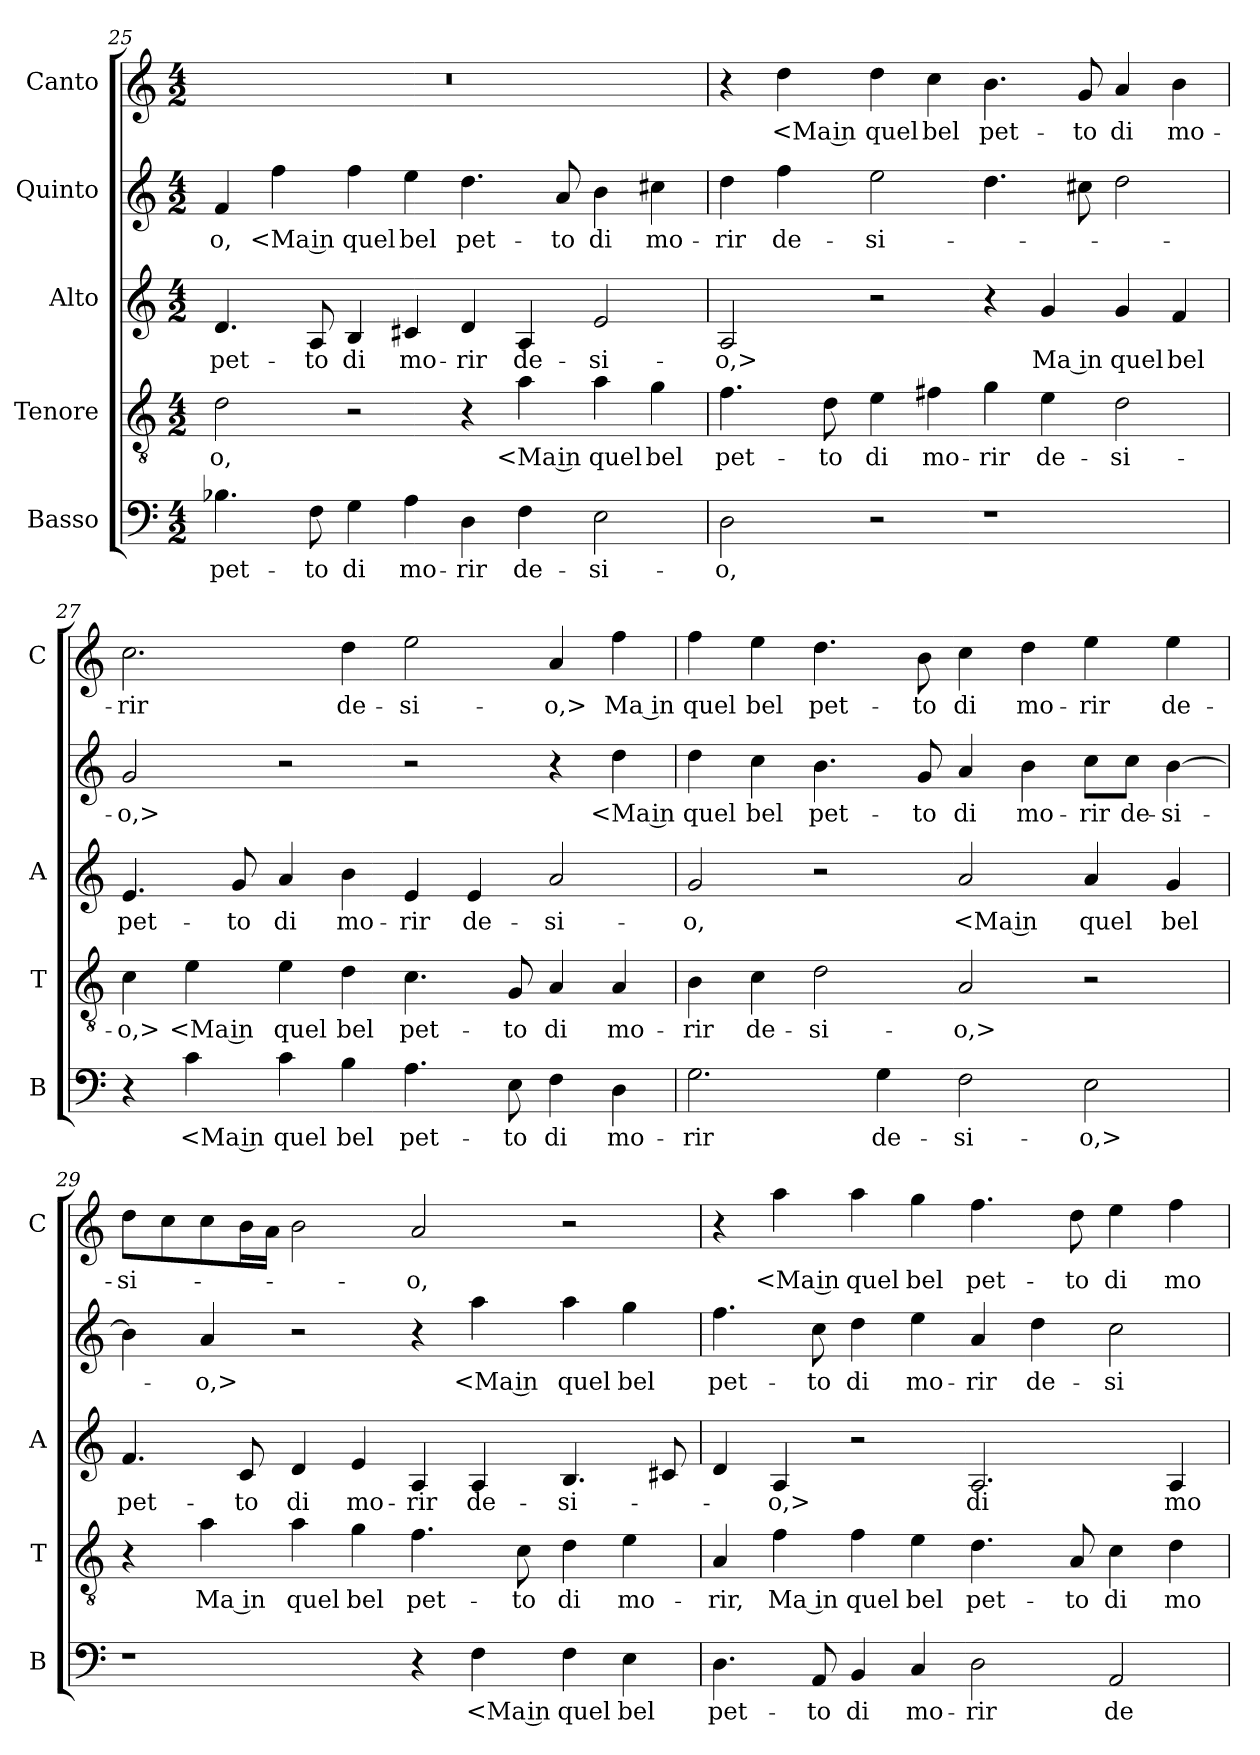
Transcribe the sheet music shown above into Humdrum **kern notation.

**kern	**text	**kern	**text	**kern	**text	**kern	**text	**kern	**text
*part5	*part5	*part4	*part4	*part3	*part3	*part2	*part2	*part1	*part1
*staff5	*staff5	*staff4	*staff4	*staff3	*staff3	*staff2	*staff2	*staff1	*staff1
*I"Basso	*	*I"Tenore	*	*I"Alto	*	*I"Quinto	*	*I"Canto	*
*I'B	*	*I'T	*	*I'A	*	*	*	*I'C	*
*clefF4	*	*clefGv2	*	*clefG2	*	*clefG2	*	*clefG2	*
*k[]	*	*k[]	*	*k[]	*	*k[]	*	*k[]	*
*M4/2	*	*M4/2	*	*M4/2	*	*M4/2	*	*M4/2	*
=25	=25	=25	=25	=25	=25	=25	=25	=25	=25
4.B-X	pet-	2d	-o,	4.d	pet-	4f	-o,	0r	.
.	.	.	.	.	.	4ff	<Ma in	.	.
8F	-to	.	.	8A	-to	.	.	.	.
4G	di	2r	.	4B	di	4ff	quel	.	.
4A	mo-	.	.	4c#X	mo-	4ee	bel	.	.
4D	-rir	4r	.	4d	-rir	4.dd	pet-	.	.
4F	de-	4a	<Ma in	4A	de-	.	.	.	.
.	.	.	.	.	.	8a	-to	.	.
2E	-si-	4a	quel	2e	-si-	4b	di	.	.
.	.	4g	bel	.	.	4cc#X	mo-	.	.
=26	=26	=26	=26	=26	=26	=26	=26	=26	=26
2D	-o,	4.f	pet-	2A	-o,>	4dd	-rir	4r	.
.	.	.	.	.	.	4ff	de-	4dd	<Ma in
.	.	8d	-to	.	.	.	.	.	.
2r	.	4e	di	2r	.	2ee	-si-	4dd	quel
.	.	4f#X	mo-	.	.	.	.	4cc	bel
1r	.	4g	-rir	4r	.	4.dd	.	4.b	pet-
.	.	4e	de-	4g	Ma in	.	.	.	.
.	.	.	.	.	.	8cc#X	.	8g	-to
.	.	2d	-si-	4g	quel	2dd	.	4a	di
.	.	.	.	4f	bel	.	.	4b	mo-
=27	=27	=27	=27	=27	=27	=27	=27	=27	=27
4r	.	4c	-o,>	4.e	pet-	2g	-o,>	2.cc	-rir
4c	<Ma in	4e	<Ma in	.	.	.	.	.	.
.	.	.	.	8g	-to	.	.	.	.
4c	quel	4e	quel	4a	di	2r	.	.	.
4B	bel	4d	bel	4b	mo-	.	.	4dd	de-
4.A	pet-	4.c	pet-	4e	-rir	2r	.	2ee	-si-
.	.	.	.	4e	de-	.	.	.	.
8E	-to	8G	-to	.	.	.	.	.	.
4F	di	4A	di	2a	-si-	4r	.	4a	-o,>
4D	mo-	4A	mo-	.	.	4dd	<Ma in	4ff	Ma in
=28	=28	=28	=28	=28	=28	=28	=28	=28	=28
2.G	-rir	4B	-rir	2g	-o,	4dd	quel	4ff	quel
.	.	4c	de-	.	.	4cc	bel	4ee	bel
.	.	2d	-si-	2r	.	4.b	pet-	4.dd	pet-
4G	de-	.	.	.	.	.	.	.	.
.	.	.	.	.	.	8g	-to	8b	-to
2F	-si-	2A	-o,>	2a	<Ma in	4a	di	4cc	di
.	.	.	.	.	.	4b	mo-	4dd	mo-
2E	-o,>	2r	.	4a	quel	8cc\L	-rir	4ee	-rir
.	.	.	.	.	.	8cc\J	de-	.	.
.	.	.	.	4g	bel	[4b	-si-	4ee	de-
=29	=29	=29	=29	=29	=29	=29	=29	=29	=29
1r	.	4r	.	4.f	pet-	4b]	.	8ddL	-si-
.	.	.	.	.	.	.	.	8cc	.
.	.	4a	Ma in	.	.	4a	-o,>	8cc	.
.	.	.	.	8c	-to	.	.	16bL	.
.	.	.	.	.	.	.	.	16aJJ	.
.	.	4a	quel	4d	di	2r	.	2b	.
.	.	4g	bel	4e	mo-	.	.	.	.
4r	.	4.f	pet-	4A	-rir	4r	.	2a	-o,
4F	<Ma in	.	.	4A	de-	4aa	<Ma in	.	.
.	.	8c	-to	.	.	.	.	.	.
4F	quel	4d	di	4.B	-si-	4aa	quel	2r	.
4E	bel	4e	mo-	.	.	4gg	bel	.	.
.	.	.	.	8c#X	.	.	.	.	.
=30	=30	=30	=30	=30	=30	=30	=30	=30	=30
4.D	pet-	4A	-rir,	4d	.	4.ff	pet-	4r	.
.	.	4f	Ma in	4A	-o,>	.	.	4aa	<Ma in
8AA	-to	.	.	.	.	8cc	-to	.	.
4BB	di	4f	quel	2r	.	4dd	di	4aa	quel
4C	mo-	4e	bel	.	.	4ee	mo-	4gg	bel
2D	-rir	4.d	pet-	2.A	di	4a	-rir	4.ff	pet-
.	.	.	.	.	.	4dd	de-	.	.
.	.	8A	-to	.	.	.	.	8dd	-to
2AA	de-	4c	di	.	.	2cc	-si-	4ee	di
.	.	4d	mo-	4A	mo-	.	.	4ff	mo-
=	=	=	=	=	=	=	=	=	=
*-	*-	*-	*-	*-	*-	*-	*-	*-	*-
